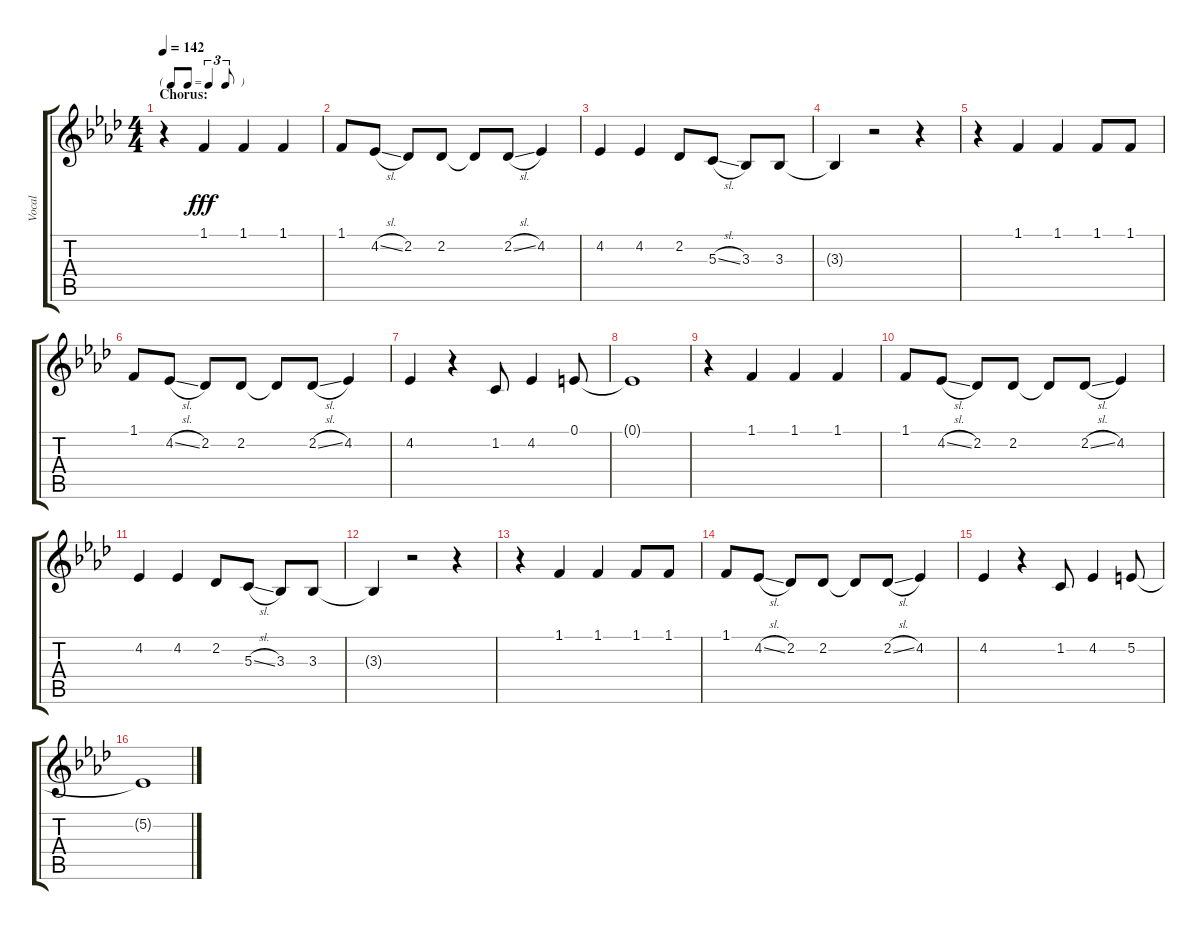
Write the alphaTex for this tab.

\track ("Vocal" "Vocal") {instrument altosax}
\staff {score tabs}
\tuning (E4 B3 G3 D3 A2 E2) {hide}
\ts (4 4)
\tf triplet8th
\section ("" "Chorus:")
\tempo 142
\clef g2
\ks ab
r.4{dy fff} 1.1.4 1.1.4 1.1.4 |
1.1.8 4.2{sl}.8 2.2.8 2.2.8 2.2{t}.8 2.2{sl}.8 4.2.4 |
4.2.4 4.2.4 2.2.8 5.3{sl}.8 3.3.8 3.3.8 |
3.3{t}.4 r.2 r.4 |
r.4 1.1.4 1.1.4 1.1.8 1.1.8 |
1.1.8 4.2{sl}.8 2.2.8 2.2.8 2.2{t}.8 2.2{sl}.8 4.2.4 |
4.2.4 r.4 1.2.8 4.2.4 0.1.8 |
0.1{t}.1 |
r.4 1.1.4 1.1.4 1.1.4 |
1.1.8 4.2{sl}.8 2.2.8 2.2.8 2.2{t}.8 2.2{sl}.8 4.2.4 |
4.2.4 4.2.4 2.2.8 5.3{sl}.8 3.3.8 3.3.8 |
3.3{t}.4 r.2 r.4 |
r.4 1.1.4 1.1.4 1.1.8 1.1.8 |
1.1.8 4.2{sl}.8 2.2.8 2.2.8 2.2{t}.8 2.2{sl}.8 4.2.4 |
4.2.4 r.4 1.2.8 4.2.4 5.2.8 |
5.2{sl t}.1
